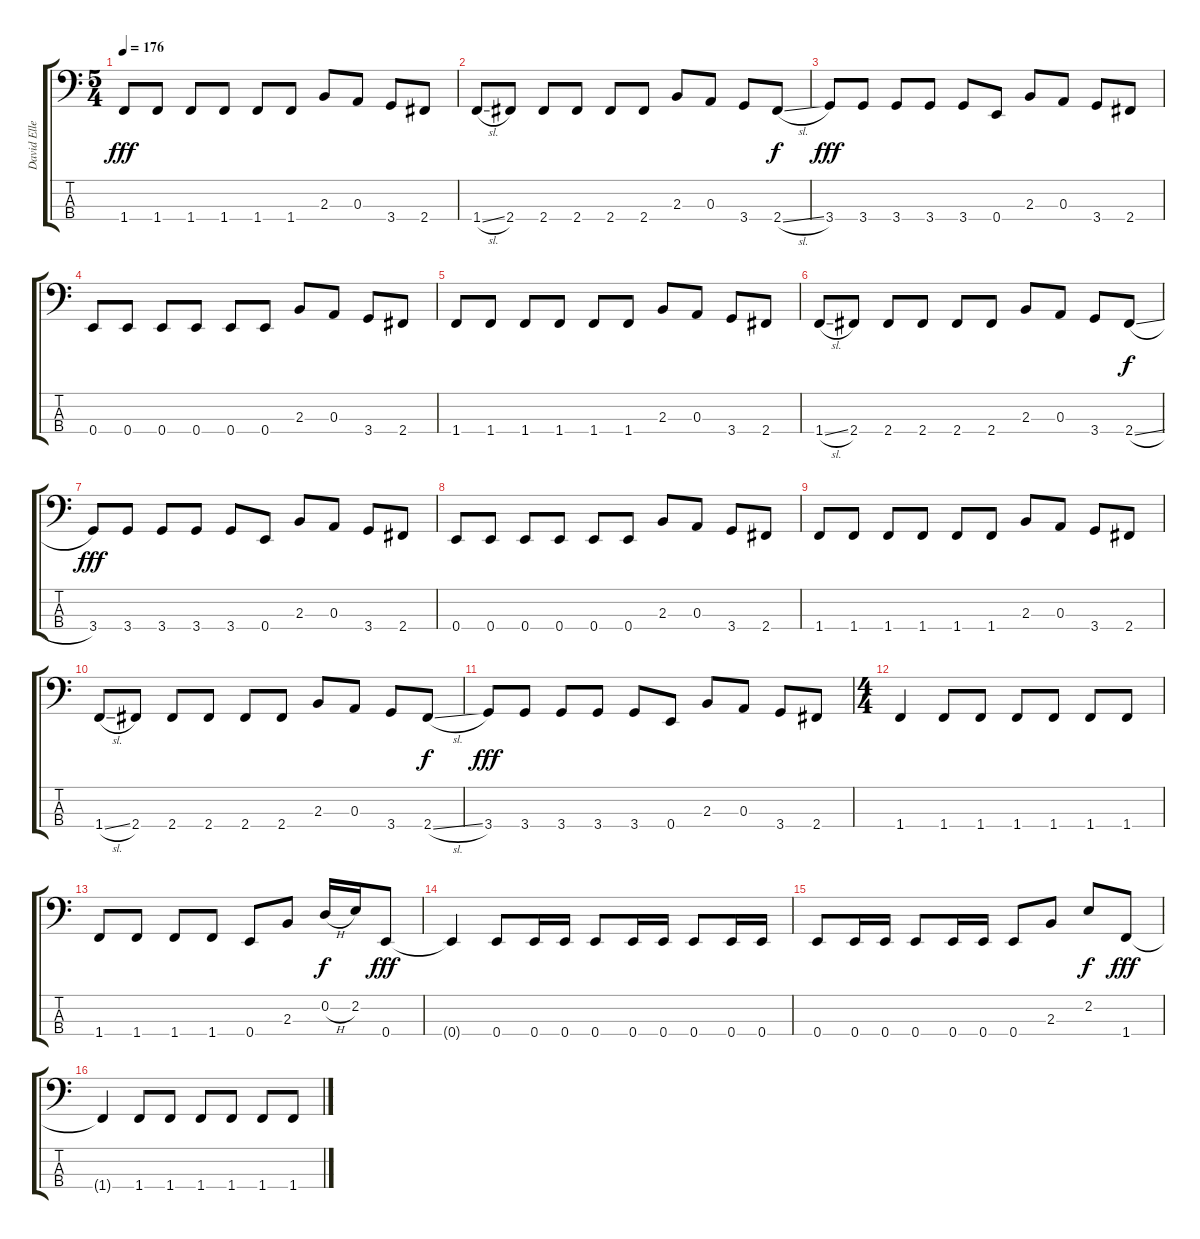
\track ("David Ellefson" "David Elle") {instrument electricbasspick}
\staff {score tabs}
\tuning (G2 D2 A1 E1) {hide}
\ts (5 4)
\tempo 176
\clef f4
\ks c
1.4.8{dy fff} 1.4.8 1.4.8 1.4.8 1.4.8 1.4.8 2.3.8 0.3.8 3.4.8 2.4.8 |
1.4{sl}.8 2.4.8 2.4.8 2.4.8 2.4.8 2.4.8 2.3.8 0.3.8 3.4.8 2.4{sl}.8{dy f} |
3.4.8{dy fff} 3.4.8 3.4.8 3.4.8 3.4.8 0.4.8 2.3.8 0.3.8 3.4.8 2.4.8 |
0.4.8 0.4.8 0.4.8 0.4.8 0.4.8 0.4.8 2.3.8 0.3.8 3.4.8 2.4.8 |
1.4.8 1.4.8 1.4.8 1.4.8 1.4.8 1.4.8 2.3.8 0.3.8 3.4.8 2.4.8 |
1.4{sl}.8 2.4.8 2.4.8 2.4.8 2.4.8 2.4.8 2.3.8 0.3.8 3.4.8 2.4{sl}.8{dy f} |
3.4.8{dy fff} 3.4.8 3.4.8 3.4.8 3.4.8 0.4.8 2.3.8 0.3.8 3.4.8 2.4.8 |
0.4.8 0.4.8 0.4.8 0.4.8 0.4.8 0.4.8 2.3.8 0.3.8 3.4.8 2.4.8 |
1.4.8 1.4.8 1.4.8 1.4.8 1.4.8 1.4.8 2.3.8 0.3.8 3.4.8 2.4.8 |
1.4{sl}.8 2.4.8 2.4.8 2.4.8 2.4.8 2.4.8 2.3.8 0.3.8 3.4.8 2.4{sl}.8{dy f} |
3.4.8{dy fff} 3.4.8 3.4.8 3.4.8 3.4.8 0.4.8 2.3.8 0.3.8 3.4.8 2.4.8 |
\ts (4 4)
1.4.4 1.4.8 1.4.8 1.4.8 1.4.8 1.4.8 1.4.8 |
1.4.8 1.4.8 1.4.8 1.4.8 0.4.8 2.3.8 0.2{h}.16{dy f} 2.2.16 0.4.8{dy fff} |
0.4{t}.4 0.4.8 0.4.16 0.4.16 0.4.8 0.4.16 0.4.16 0.4.8 0.4.16 0.4.16 |
0.4.8 0.4.16 0.4.16 0.4.8 0.4.16 0.4.16 0.4.8 2.3.8 2.2.8{dy f} 1.4.8{dy fff} |
1.4{t}.4 1.4.8 1.4.8 1.4.8 1.4.8 1.4.8 1.4.8
